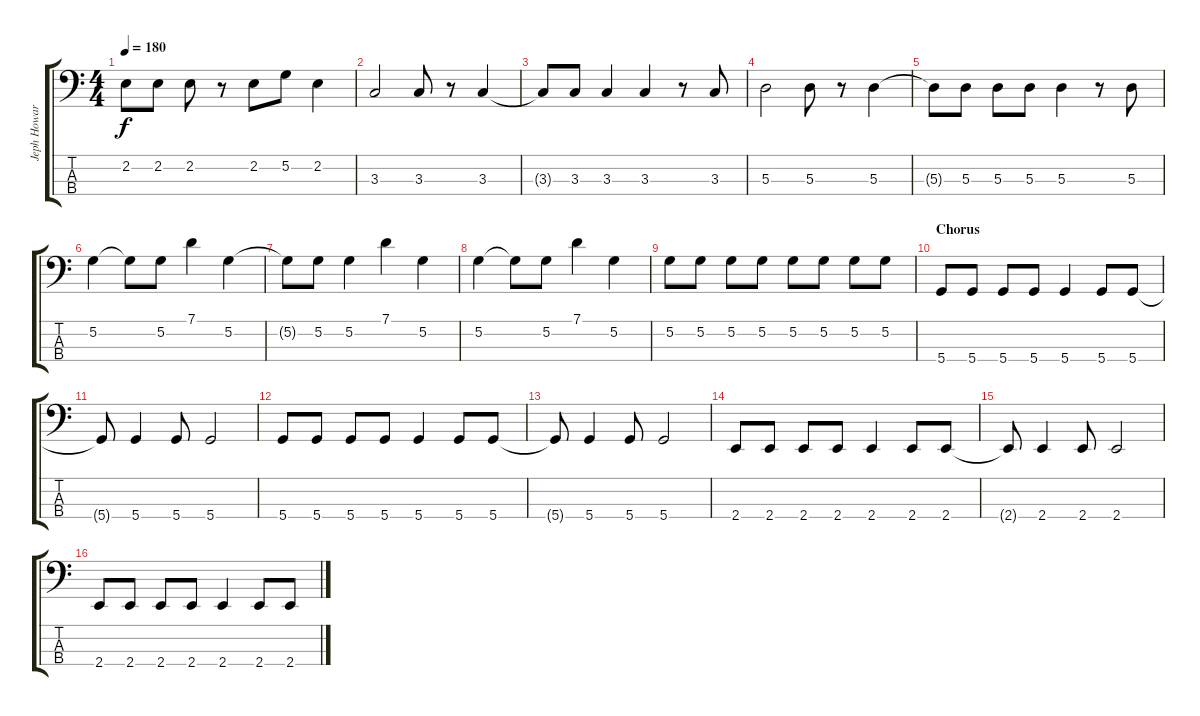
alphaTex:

\track ("Jeph Howard" "Jeph Howar") {instrument electricbasspick}
\staff {score tabs}
\tuning (G2 D2 A1 D1) {hide}
\ts (4 4)
\tempo 180
\clef f4
\ks c
2.2.8{dy f} 2.2.8 2.2.8 r.8 2.2.8 5.2.8 2.2.4 |
3.3.2 3.3.8 r.8 3.3.4 |
3.3{t}.8 3.3.8 3.3.4 3.3.4 r.8 3.3.8 |
5.3.2 5.3.8 r.8 5.3.4 |
5.3{t}.8 5.3.8 5.3.8 5.3.8 5.3.4 r.8 5.3.8 |
5.2.4 5.2{t}.8 5.2.8 7.1.4 5.2.4 |
5.2{t}.8 5.2.8 5.2.4 7.1.4 5.2.4 |
5.2.4 5.2{t}.8 5.2.8 7.1.4 5.2.4 |
5.2.8 5.2.8 5.2.8 5.2.8 5.2.8 5.2.8 5.2.8 5.2.8 |
\section ("" "Chorus")
5.4.8 5.4.8 5.4.8 5.4.8 5.4.4 5.4.8 5.4.8 |
5.4{t}.8 5.4.4 5.4.8 5.4.2 |
5.4.8 5.4.8 5.4.8 5.4.8 5.4.4 5.4.8 5.4.8 |
5.4{t}.8 5.4.4 5.4.8 5.4.2 |
2.4.8 2.4.8 2.4.8 2.4.8 2.4.4 2.4.8 2.4.8 |
2.4{t}.8 2.4.4 2.4.8 2.4.2 |
2.4.8 2.4.8 2.4.8 2.4.8 2.4.4 2.4.8 2.4.8
